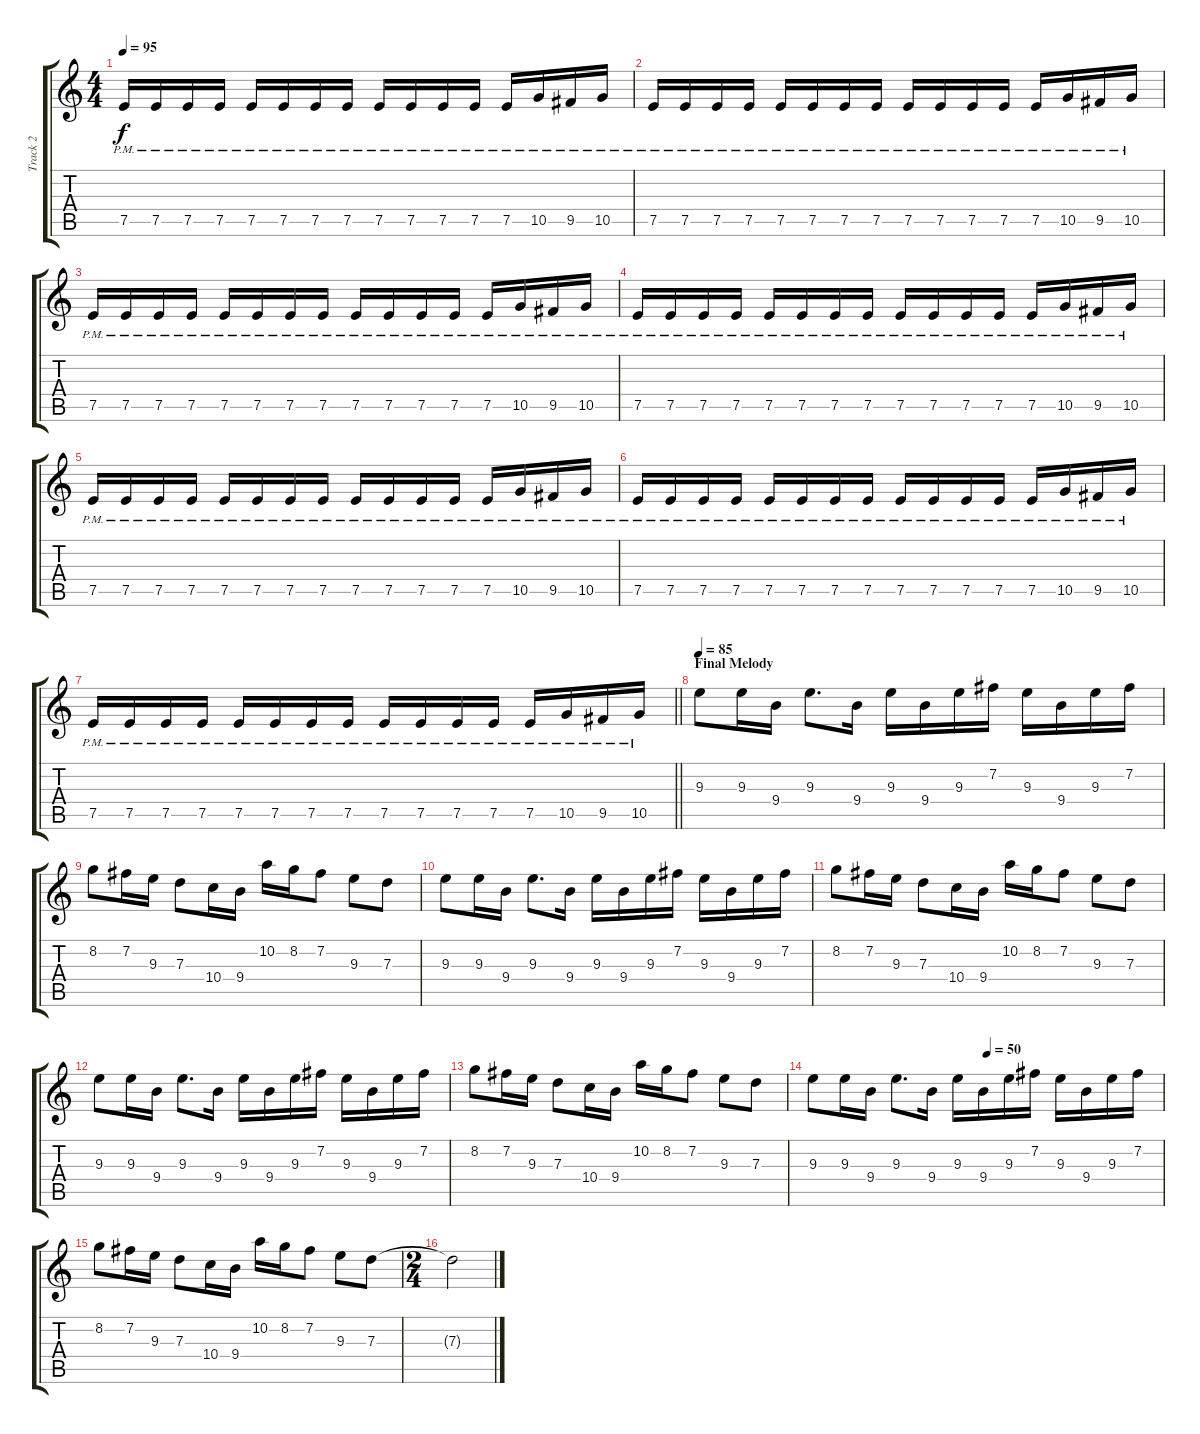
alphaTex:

\track ("Track 2" "Track 2") {instrument electricguitarclean}
\staff {score tabs}
\tuning (E4 B3 G3 D3 A2 E2) {hide}
\ts (4 4)
\tempo 95
\clef g2
\ks c
7.5{pm}.16{dy f} 7.5{pm}.16 7.5{pm}.16 7.5{pm}.16 7.5{pm}.16 7.5{pm}.16 7.5{pm}.16 7.5{pm}.16 7.5{pm}.16 7.5{pm}.16 7.5{pm}.16 7.5{pm}.16 7.5{pm}.16 10.5{pm}.16 9.5{pm}.16 10.5{pm}.16 |
7.5{pm}.16 7.5{pm}.16 7.5{pm}.16 7.5{pm}.16 7.5{pm}.16 7.5{pm}.16 7.5{pm}.16 7.5{pm}.16 7.5{pm}.16 7.5{pm}.16 7.5{pm}.16 7.5{pm}.16 7.5{pm}.16 10.5{pm}.16 9.5{pm}.16 10.5{pm}.16 |
7.5{pm}.16 7.5{pm}.16 7.5{pm}.16 7.5{pm}.16 7.5{pm}.16 7.5{pm}.16 7.5{pm}.16 7.5{pm}.16 7.5{pm}.16 7.5{pm}.16 7.5{pm}.16 7.5{pm}.16 7.5{pm}.16 10.5{pm}.16 9.5{pm}.16 10.5{pm}.16 |
7.5{pm}.16 7.5{pm}.16 7.5{pm}.16 7.5{pm}.16 7.5{pm}.16 7.5{pm}.16 7.5{pm}.16 7.5{pm}.16 7.5{pm}.16 7.5{pm}.16 7.5{pm}.16 7.5{pm}.16 7.5{pm}.16 10.5{pm}.16 9.5{pm}.16 10.5{pm}.16 |
7.5{pm}.16 7.5{pm}.16 7.5{pm}.16 7.5{pm}.16 7.5{pm}.16 7.5{pm}.16 7.5{pm}.16 7.5{pm}.16 7.5{pm}.16 7.5{pm}.16 7.5{pm}.16 7.5{pm}.16 7.5{pm}.16 10.5{pm}.16 9.5{pm}.16 10.5{pm}.16 |
7.5{pm}.16 7.5{pm}.16 7.5{pm}.16 7.5{pm}.16 7.5{pm}.16 7.5{pm}.16 7.5{pm}.16 7.5{pm}.16 7.5{pm}.16 7.5{pm}.16 7.5{pm}.16 7.5{pm}.16 7.5{pm}.16 10.5{pm}.16 9.5{pm}.16 10.5{pm}.16 |
\barLineRight lightlight
7.5{pm}.16 7.5{pm}.16 7.5{pm}.16 7.5{pm}.16 7.5{pm}.16 7.5{pm}.16 7.5{pm}.16 7.5{pm}.16 7.5{pm}.16 7.5{pm}.16 7.5{pm}.16 7.5{pm}.16 7.5{pm}.16 10.5{pm}.16 9.5{pm}.16 10.5{pm}.16 |
\section ("" "Final Melody")
\tempo 85
9.3.8 9.3.16 9.4.16 9.3.8{d} 9.4.16 9.3.16 9.4.16 9.3.16 7.2.16 9.3.16 9.4.16 9.3.16 7.2.16 |
8.2.8 7.2.16 9.3.16 7.3.8 10.4.16 9.4.16 10.2.16 8.2.16 7.2.8 9.3.8 7.3.8 |
9.3.8 9.3.16 9.4.16 9.3.8{d} 9.4.16 9.3.16 9.4.16 9.3.16 7.2.16 9.3.16 9.4.16 9.3.16 7.2.16 |
8.2.8 7.2.16 9.3.16 7.3.8 10.4.16 9.4.16 10.2.16 8.2.16 7.2.8 9.3.8 7.3.8 |
9.3.8 9.3.16 9.4.16 9.3.8{d} 9.4.16 9.3.16 9.4.16 9.3.16 7.2.16 9.3.16 9.4.16 9.3.16 7.2.16 |
8.2.8 7.2.16 9.3.16 7.3.8 10.4.16 9.4.16 10.2.16 8.2.16 7.2.8 9.3.8 7.3.8 |
\tempo (50 0.5)
9.3.8 9.3.16 9.4.16 9.3.8{d} 9.4.16 9.3.16 9.4.16 9.3.16 7.2.16 9.3.16 9.4.16 9.3.16 7.2.16 |
8.2.8 7.2.16 9.3.16 7.3.8 10.4.16 9.4.16 10.2.16 8.2.16 7.2.8 9.3.8 7.3.8 |
\ts (2 4)
7.3{t}.2
